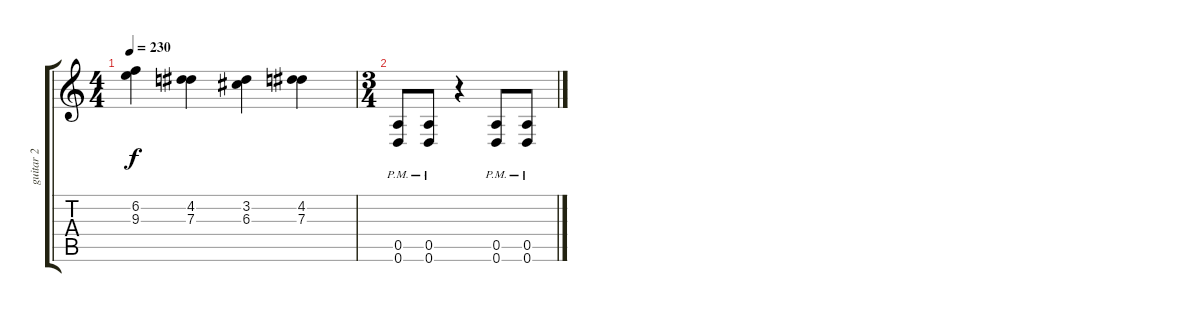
\track ("guitar 2" "guitar 2") {instrument distortionguitar}
\staff {score tabs}
\tuning (E4 B3 G3 D3 A2 D2) {hide}
\ts (4 4)
\tempo 230
\clef g2
\ks c
(6.2 9.3).4{dy f} (4.2 7.3).4 (3.2 6.3).4 (4.2 7.3).4 |
\ts (3 4)
(0.5{pm} 0.6).8 (0.5{pm} 0.6).8 r.4 (0.5{pm} 0.6).8 (0.5{pm} 0.6).8
